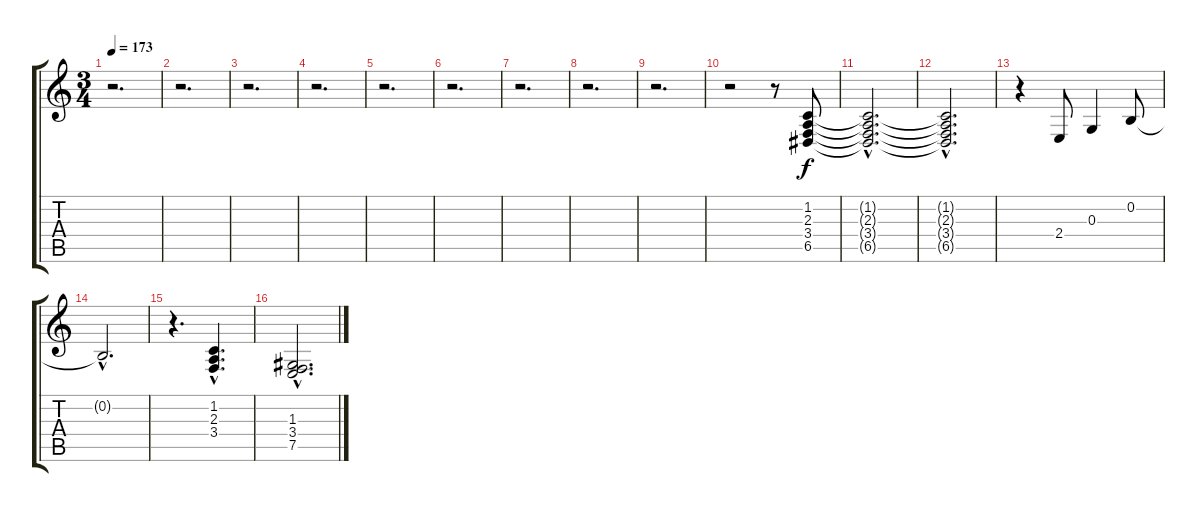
\track "" {instrument tangoaccordion}
\staff {score tabs}
\tuning (E4 B3 G3 D3 A2 E2) {hide}
\ts (3 4)
\tempo 173
\clef g2
\ks c
r.2{d dy f} |
r.2{d} |
r.2{d} |
r.2{d} |
r.2{d} |
r.2{d} |
r.2{d} |
r.2{d} |
r.2{d} |
r.2 r.8 (1.2 2.3 3.4 6.5).8 |
(1.2{hac t} 2.3{hac t} 3.4{hac t} 6.5{hac t}).2{d} |
(1.2{hac t} 2.3{hac t} 3.4{hac t} 6.5{hac t}).2{d} |
r.4 2.4.8 0.3.4 0.2.8 |
0.2{hac t}.2{d} |
r.4{d} (1.2{hac} 2.3{hac} 3.4{hac}).4{d} |
(1.3{hac} 3.4{hac} 7.5{hac}).2{d}
